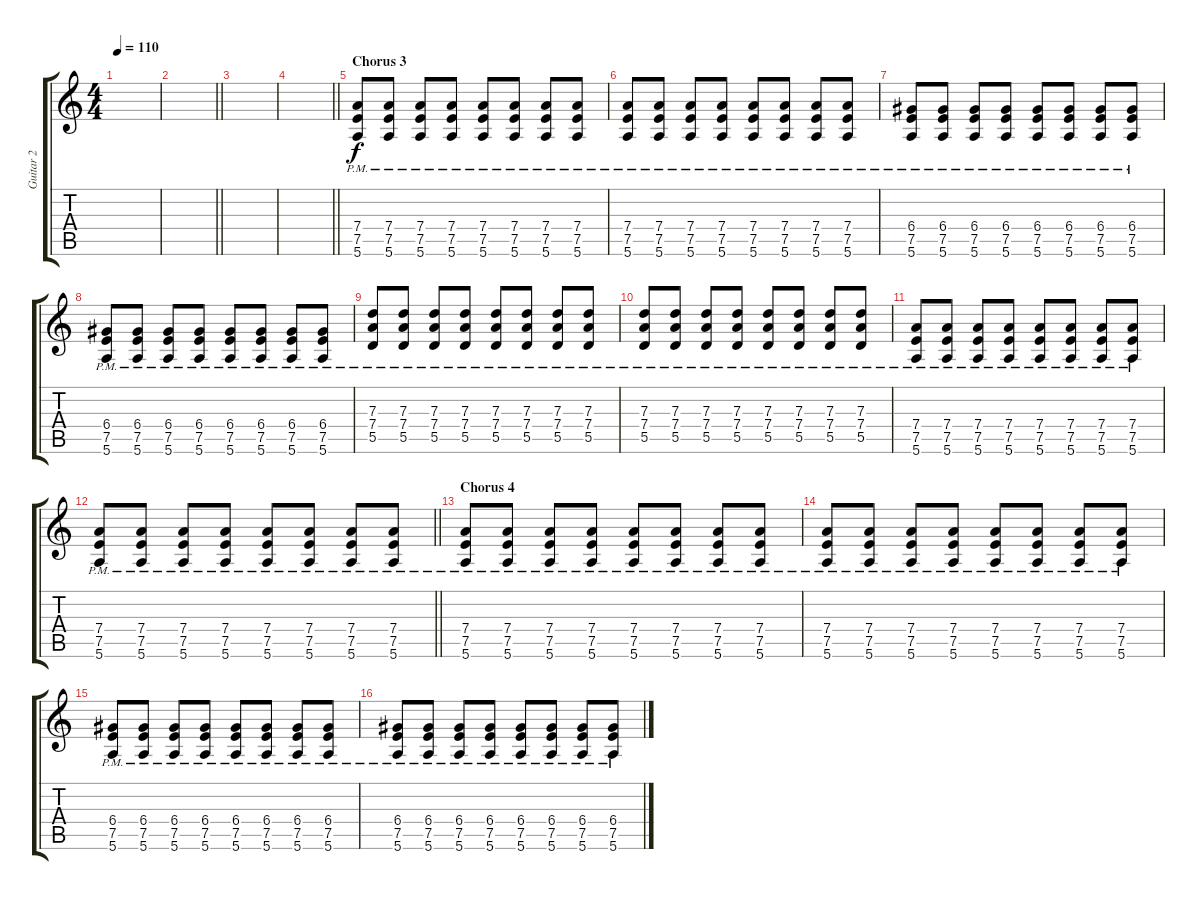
\track ("Guitar 2" "Guitar 2") {instrument electricguitarclean}
\staff {score tabs}
\tuning (E4 B3 G3 D3 A2 E2) {hide}
\ts (4 4)
\tempo 110
\clef g2
\ks c
|
\barLineRight lightlight
|
|
\barLineRight lightlight
|
\section ("" "Chorus 3")
(7.4{pm} 7.5{pm} 5.6{pm}).8{instrument overdrivenguitar} (7.4{pm} 7.5{pm} 5.6{pm}).8 (7.4{pm} 7.5{pm} 5.6{pm}).8 (7.4{pm} 7.5{pm} 5.6{pm}).8 (7.4{pm} 7.5{pm} 5.6{pm}).8 (7.4{pm} 7.5{pm} 5.6{pm}).8 (7.4{pm} 7.5{pm} 5.6{pm}).8 (7.4{pm} 7.5{pm} 5.6{pm}).8 |
(7.4{pm} 7.5{pm} 5.6{pm}).8 (7.4{pm} 7.5{pm} 5.6{pm}).8 (7.4{pm} 7.5{pm} 5.6{pm}).8 (7.4{pm} 7.5{pm} 5.6{pm}).8 (7.4{pm} 7.5{pm} 5.6{pm}).8 (7.4{pm} 7.5{pm} 5.6{pm}).8 (7.4{pm} 7.5{pm} 5.6{pm}).8 (7.4{pm} 7.5{pm} 5.6{pm}).8 |
(6.4{pm} 7.5{pm} 5.6{pm}).8 (6.4{pm} 7.5{pm} 5.6{pm}).8 (6.4{pm} 7.5{pm} 5.6{pm}).8 (6.4{pm} 7.5{pm} 5.6{pm}).8 (6.4{pm} 7.5{pm} 5.6{pm}).8 (6.4{pm} 7.5{pm} 5.6{pm}).8 (6.4{pm} 7.5{pm} 5.6{pm}).8 (6.4{pm} 7.5{pm} 5.6{pm}).8 |
(6.4{pm} 7.5{pm} 5.6{pm}).8 (6.4{pm} 7.5{pm} 5.6{pm}).8 (6.4{pm} 7.5{pm} 5.6{pm}).8 (6.4{pm} 7.5{pm} 5.6{pm}).8 (6.4{pm} 7.5{pm} 5.6{pm}).8 (6.4{pm} 7.5{pm} 5.6{pm}).8 (6.4{pm} 7.5{pm} 5.6{pm}).8 (6.4{pm} 7.5{pm} 5.6{pm}).8 |
(7.3{pm} 7.4{pm} 5.5{pm}).8 (7.3{pm} 7.4{pm} 5.5{pm}).8 (7.3{pm} 7.4{pm} 5.5{pm}).8 (7.3{pm} 7.4{pm} 5.5{pm}).8 (7.3{pm} 7.4{pm} 5.5{pm}).8 (7.3{pm} 7.4{pm} 5.5{pm}).8 (7.3{pm} 7.4{pm} 5.5{pm}).8 (7.3{pm} 7.4{pm} 5.5{pm}).8 |
(7.3{pm} 7.4{pm} 5.5{pm}).8 (7.3{pm} 7.4{pm} 5.5{pm}).8 (7.3{pm} 7.4{pm} 5.5{pm}).8 (7.3{pm} 7.4{pm} 5.5{pm}).8 (7.3{pm} 7.4{pm} 5.5{pm}).8 (7.3{pm} 7.4{pm} 5.5{pm}).8 (7.3{pm} 7.4{pm} 5.5{pm}).8 (7.3{pm} 7.4{pm} 5.5{pm}).8 |
(7.4{pm} 7.5{pm} 5.6{pm}).8 (7.4{pm} 7.5{pm} 5.6{pm}).8 (7.4{pm} 7.5{pm} 5.6{pm}).8 (7.4{pm} 7.5{pm} 5.6{pm}).8 (7.4{pm} 7.5{pm} 5.6{pm}).8 (7.4{pm} 7.5{pm} 5.6{pm}).8 (7.4{pm} 7.5{pm} 5.6{pm}).8 (7.4{pm} 7.5{pm} 5.6{pm}).8 |
\barLineRight lightlight
(7.4{pm} 7.5{pm} 5.6{pm}).8 (7.4{pm} 7.5{pm} 5.6{pm}).8 (7.4{pm} 7.5{pm} 5.6{pm}).8 (7.4{pm} 7.5{pm} 5.6{pm}).8 (7.4{pm} 7.5{pm} 5.6{pm}).8 (7.4{pm} 7.5{pm} 5.6{pm}).8 (7.4{pm} 7.5{pm} 5.6{pm}).8 (7.4{pm} 7.5{pm} 5.6{pm}).8 |
\section ("" "Chorus 4")
(7.4{pm} 7.5{pm} 5.6{pm}).8{instrument overdrivenguitar} (7.4{pm} 7.5{pm} 5.6{pm}).8 (7.4{pm} 7.5{pm} 5.6{pm}).8 (7.4{pm} 7.5{pm} 5.6{pm}).8 (7.4{pm} 7.5{pm} 5.6{pm}).8 (7.4{pm} 7.5{pm} 5.6{pm}).8 (7.4{pm} 7.5{pm} 5.6{pm}).8 (7.4{pm} 7.5{pm} 5.6{pm}).8 |
(7.4{pm} 7.5{pm} 5.6{pm}).8 (7.4{pm} 7.5{pm} 5.6{pm}).8 (7.4{pm} 7.5{pm} 5.6{pm}).8 (7.4{pm} 7.5{pm} 5.6{pm}).8 (7.4{pm} 7.5{pm} 5.6{pm}).8 (7.4{pm} 7.5{pm} 5.6{pm}).8 (7.4{pm} 7.5{pm} 5.6{pm}).8 (7.4{pm} 7.5{pm} 5.6{pm}).8 |
(6.4{pm} 7.5{pm} 5.6{pm}).8 (6.4{pm} 7.5{pm} 5.6{pm}).8 (6.4{pm} 7.5{pm} 5.6{pm}).8 (6.4{pm} 7.5{pm} 5.6{pm}).8 (6.4{pm} 7.5{pm} 5.6{pm}).8 (6.4{pm} 7.5{pm} 5.6{pm}).8 (6.4{pm} 7.5{pm} 5.6{pm}).8 (6.4{pm} 7.5{pm} 5.6{pm}).8 |
(6.4{pm} 7.5{pm} 5.6{pm}).8 (6.4{pm} 7.5{pm} 5.6{pm}).8 (6.4{pm} 7.5{pm} 5.6{pm}).8 (6.4{pm} 7.5{pm} 5.6{pm}).8 (6.4{pm} 7.5{pm} 5.6{pm}).8 (6.4{pm} 7.5{pm} 5.6{pm}).8 (6.4{pm} 7.5{pm} 5.6{pm}).8 (6.4{pm} 7.5{pm} 5.6{pm}).8
